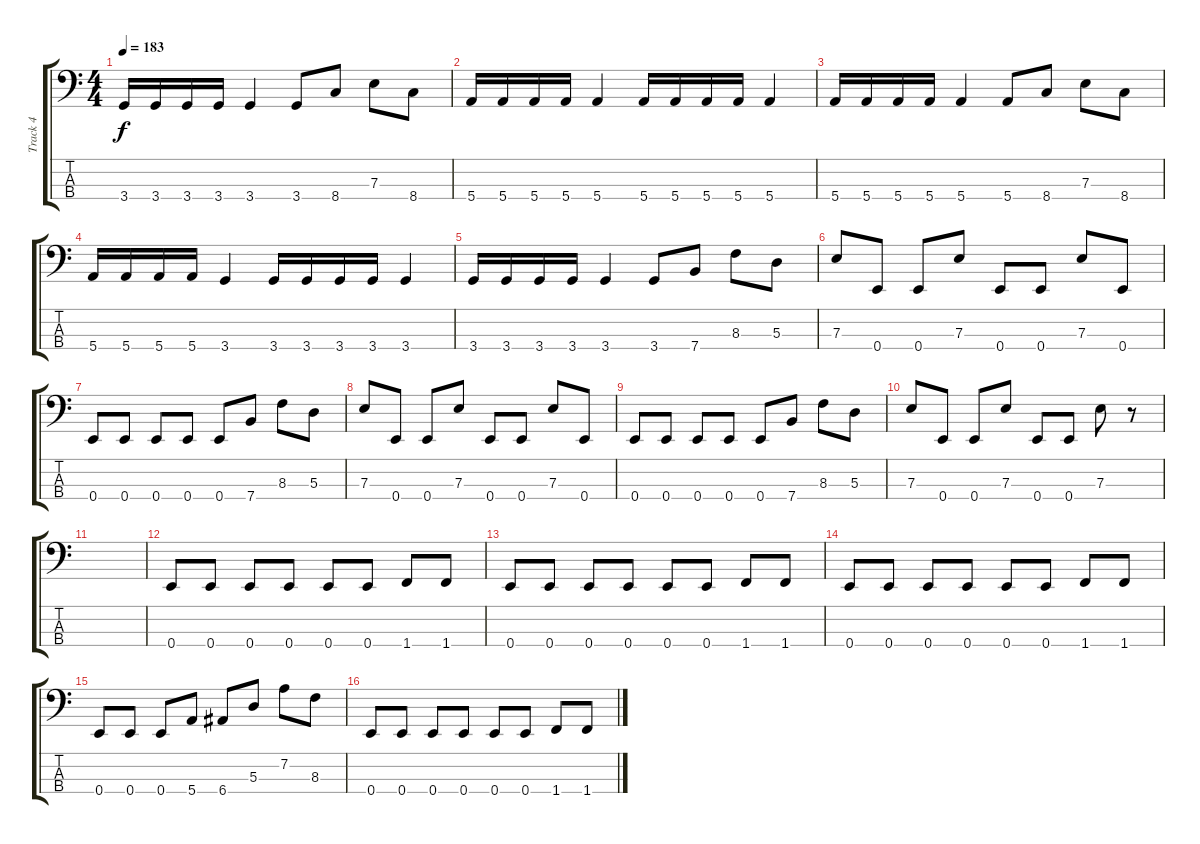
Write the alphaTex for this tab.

\track ("Track 4" "Track 4") {instrument electricbassfinger}
\staff {score tabs}
\tuning (G2 D2 A1 E1) {hide}
\ts (4 4)
\tempo 183
\clef f4
\ks c
3.4.16{dy f} 3.4.16 3.4.16 3.4.16 3.4.4 3.4.8 8.4.8 7.3.8 8.4.8 |
5.4.16 5.4.16 5.4.16 5.4.16 5.4.4 5.4.16 5.4.16 5.4.16 5.4.16 5.4.4 |
5.4.16 5.4.16 5.4.16 5.4.16 5.4.4 5.4.8 8.4.8 7.3.8 8.4.8 |
5.4.16 5.4.16 5.4.16 5.4.16 3.4.4 3.4.16 3.4.16 3.4.16 3.4.16 3.4.4 |
3.4.16 3.4.16 3.4.16 3.4.16 3.4.4 3.4.8 7.4.8 8.3.8 5.3.8 |
7.3.8 0.4.8 0.4.8 7.3.8 0.4.8 0.4.8 7.3.8 0.4.8 |
0.4.8 0.4.8 0.4.8 0.4.8 0.4.8 7.4.8 8.3.8 5.3.8 |
7.3.8 0.4.8 0.4.8 7.3.8 0.4.8 0.4.8 7.3.8 0.4.8 |
0.4.8 0.4.8 0.4.8 0.4.8 0.4.8 7.4.8 8.3.8 5.3.8 |
7.3.8 0.4.8 0.4.8 7.3.8 0.4.8 0.4.8 7.3.8 r.8 |
|
0.4.8 0.4.8 0.4.8 0.4.8 0.4.8 0.4.8 1.4.8 1.4.8 |
0.4.8 0.4.8 0.4.8 0.4.8 0.4.8 0.4.8 1.4.8 1.4.8 |
0.4.8 0.4.8 0.4.8 0.4.8 0.4.8 0.4.8 1.4.8 1.4.8 |
0.4.8 0.4.8 0.4.8 5.4.8 6.4.8 5.3.8 7.2.8 8.3.8 |
0.4.8 0.4.8 0.4.8 0.4.8 0.4.8 0.4.8 1.4.8 1.4.8
